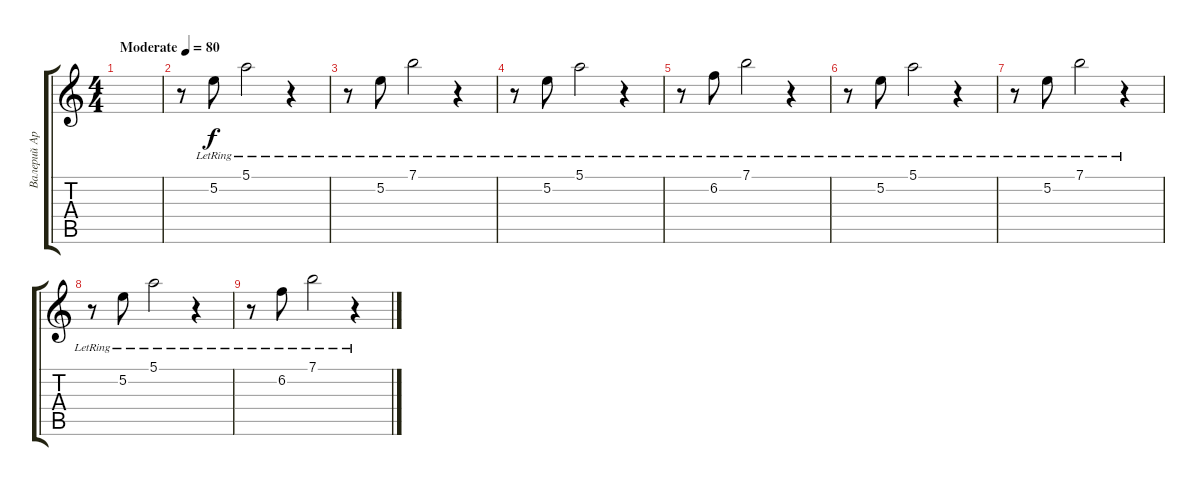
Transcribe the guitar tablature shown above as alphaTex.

\track ("Валерий Аркадин" "Валерий Ар") {instrument electricguitarclean}
\staff {score tabs}
\tuning (E4 B3 G3 D3 A2 E2) {hide}
\ts (4 4)
\tempo (80 "Moderate")
\clef g2
\ks c
|
r.8 5.2{lr}.8 5.1{lr}.2 r.4 |
r.8 5.2{lr}.8 7.1{lr}.2 r.4 |
r.8 5.2{lr}.8 5.1{lr}.2 r.4 |
r.8 6.2{lr}.8 7.1{lr}.2 r.4 |
r.8 5.2{lr}.8 5.1{lr}.2 r.4 |
r.8 5.2{lr}.8 7.1{lr}.2 r.4 |
r.8 5.2{lr}.8 5.1{lr}.2 r.4 |
r.8 6.2{lr}.8 7.1{lr}.2 r.4
